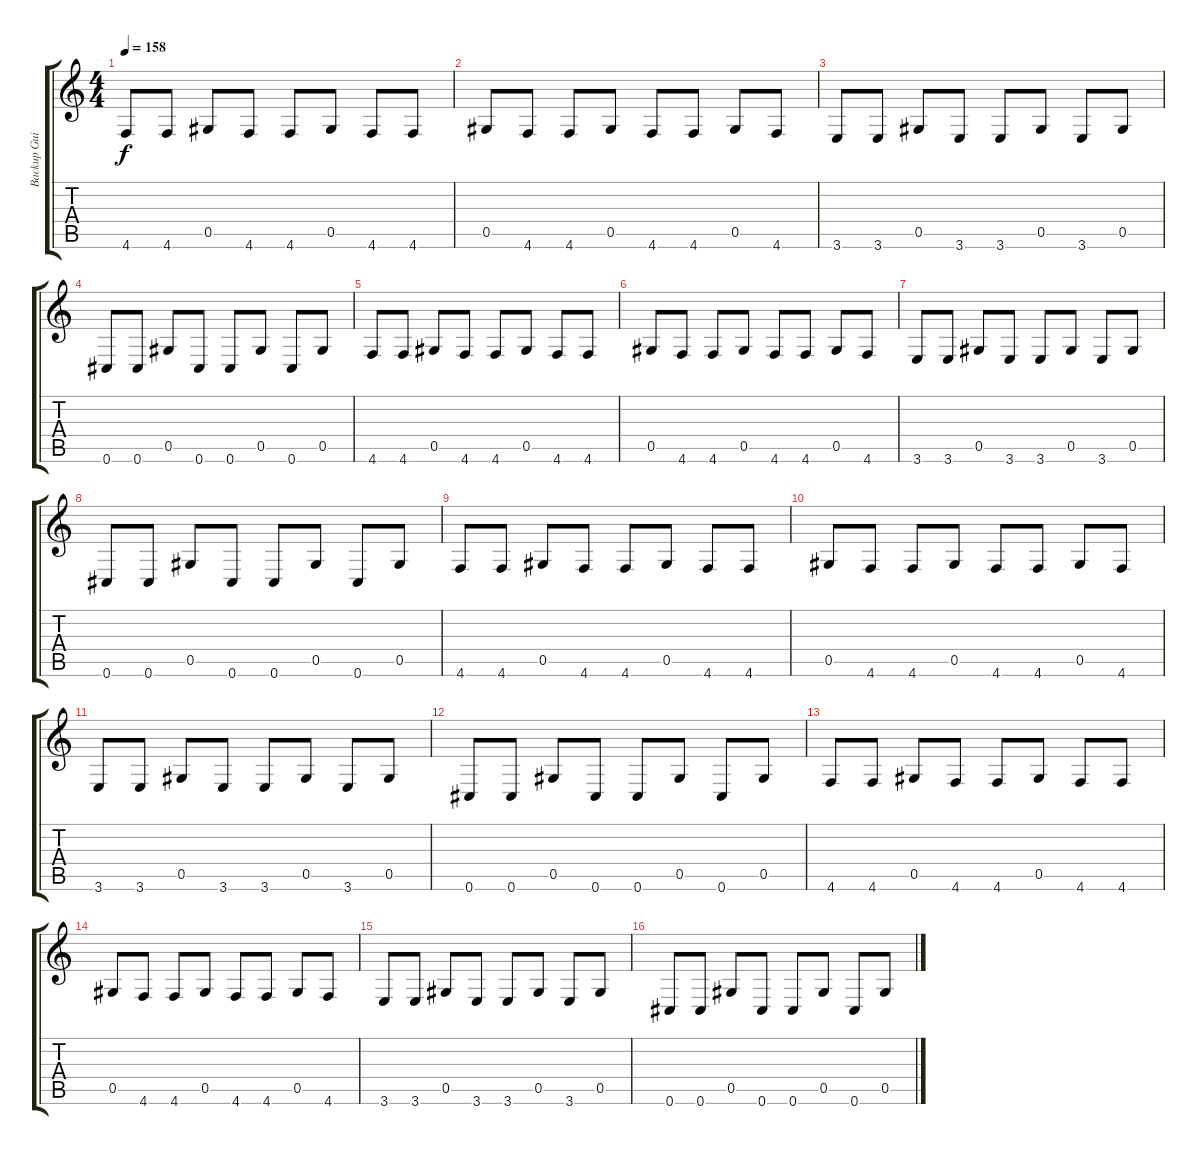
\track ("Backup Guitar" "Backup Gui") {instrument distortionguitar}
\staff {score tabs}
\tuning (Eb4 Bb3 Gb3 Db3 Ab2 Db2) {hide}
\ts (4 4)
\tempo 158
\clef g2
\ks c
4.6.8{dy f instrument electricguitarclean} 4.6.8 0.5.8 4.6.8 4.6.8 0.5.8 4.6.8 4.6.8 |
0.5.8 4.6.8 4.6.8 0.5.8 4.6.8 4.6.8 0.5.8 4.6.8 |
3.6.8 3.6.8 0.5.8 3.6.8 3.6.8 0.5.8 3.6.8 0.5.8 |
0.6.8 0.6.8 0.5.8 0.6.8 0.6.8 0.5.8 0.6.8 0.5.8 |
4.6.8 4.6.8 0.5.8 4.6.8 4.6.8 0.5.8 4.6.8 4.6.8 |
0.5.8 4.6.8 4.6.8 0.5.8 4.6.8 4.6.8 0.5.8 4.6.8 |
3.6.8 3.6.8 0.5.8 3.6.8 3.6.8 0.5.8 3.6.8 0.5.8 |
0.6.8 0.6.8 0.5.8 0.6.8 0.6.8 0.5.8 0.6.8 0.5.8 |
4.6.8 4.6.8 0.5.8 4.6.8 4.6.8 0.5.8 4.6.8 4.6.8 |
0.5.8 4.6.8 4.6.8 0.5.8 4.6.8 4.6.8 0.5.8 4.6.8 |
3.6.8 3.6.8 0.5.8 3.6.8 3.6.8 0.5.8 3.6.8 0.5.8 |
0.6.8 0.6.8 0.5.8 0.6.8 0.6.8 0.5.8 0.6.8 0.5.8 |
4.6.8 4.6.8 0.5.8 4.6.8 4.6.8 0.5.8 4.6.8 4.6.8 |
0.5.8 4.6.8 4.6.8 0.5.8 4.6.8 4.6.8 0.5.8 4.6.8 |
3.6.8 3.6.8 0.5.8 3.6.8 3.6.8 0.5.8 3.6.8 0.5.8 |
0.6.8 0.6.8 0.5.8 0.6.8 0.6.8 0.5.8 0.6.8 0.5.8
